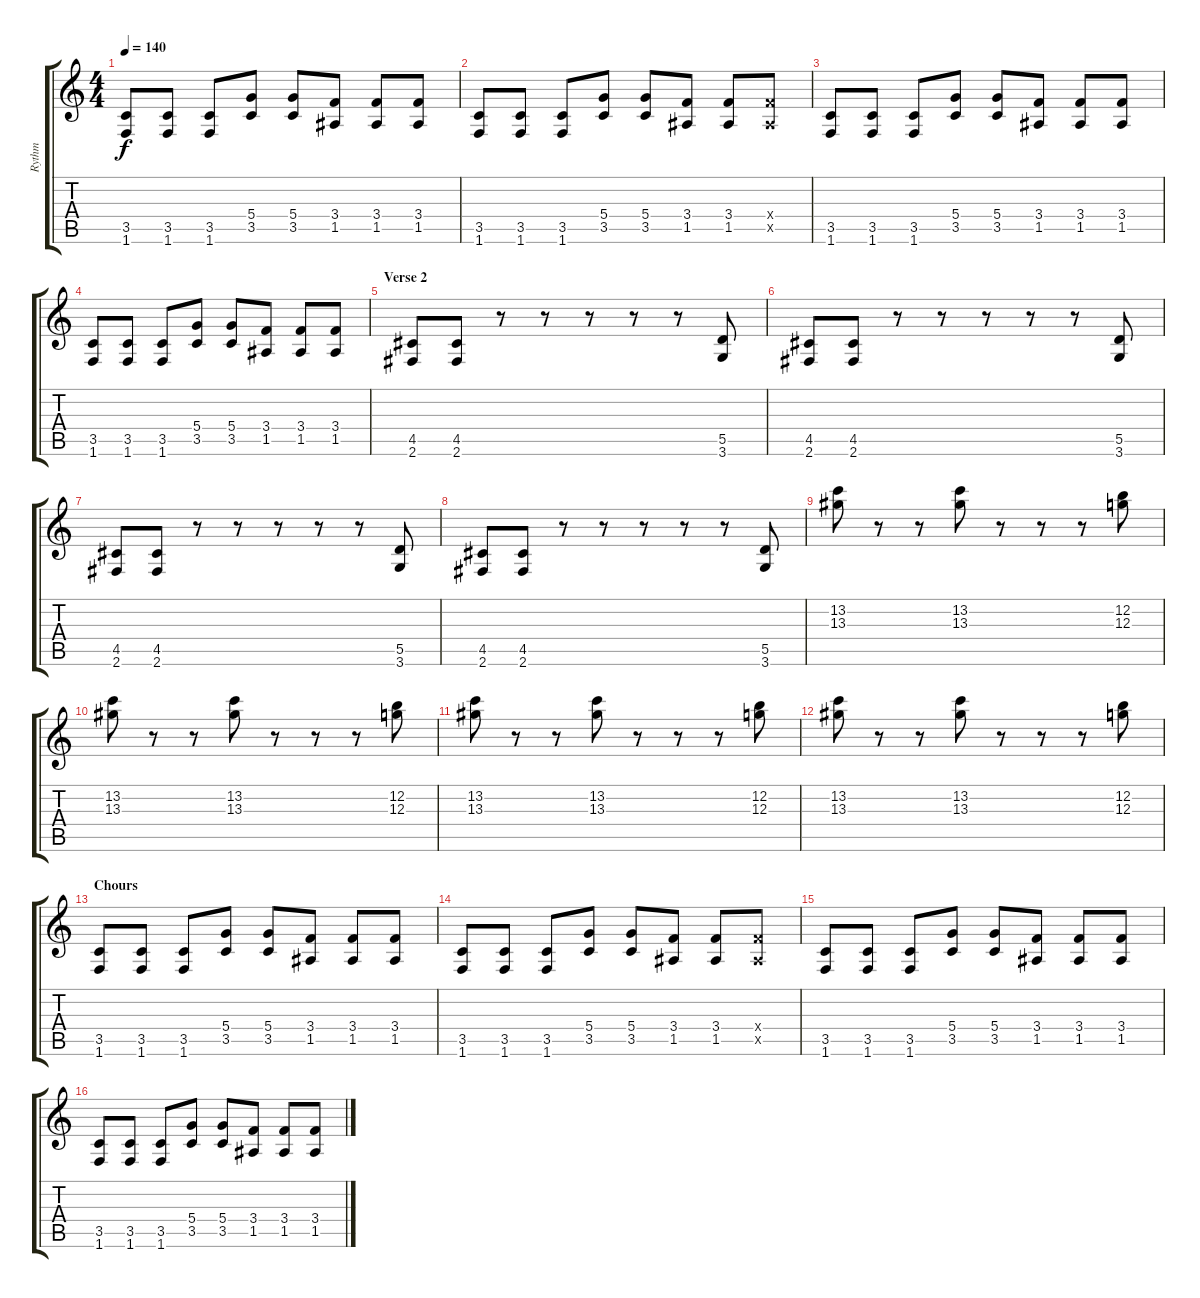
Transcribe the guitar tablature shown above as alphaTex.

\track ("Rythm" "Rythm") {instrument distortionguitar}
\staff {score tabs}
\tuning (E4 B3 G3 D3 A2 E2) {hide}
\ts (4 4)
\tempo 140
\clef g2
\ks c
(3.5 1.6).8{dy f} (3.5 1.6).8 (3.5 1.6).8 (5.4 3.5).8 (5.4 3.5).8 (3.4 1.5).8 (3.4 1.5).8 (3.4 1.5).8 |
(3.5 1.6).8 (3.5 1.6).8 (3.5 1.6).8 (5.4 3.5).8 (5.4 3.5).8 (3.4 1.5).8 (3.4 1.5).8 (3.4{x} 1.5{x}).8 |
(3.5 1.6).8 (3.5 1.6).8 (3.5 1.6).8 (5.4 3.5).8 (5.4 3.5).8 (3.4 1.5).8 (3.4 1.5).8 (3.4 1.5).8 |
(3.5 1.6).8 (3.5 1.6).8 (3.5 1.6).8 (5.4 3.5).8 (5.4 3.5).8 (3.4 1.5).8 (3.4 1.5).8 (3.4 1.5).8 |
\section ("" "Verse 2")
(4.5 2.6).8 (4.5 2.6).8 r.8 r.8 r.8 r.8 r.8 (5.5 3.6).8 |
(4.5 2.6).8 (4.5 2.6).8 r.8 r.8 r.8 r.8 r.8 (5.5 3.6).8 |
(4.5 2.6).8 (4.5 2.6).8 r.8 r.8 r.8 r.8 r.8 (5.5 3.6).8 |
(4.5 2.6).8 (4.5 2.6).8 r.8 r.8 r.8 r.8 r.8 (5.5 3.6).8 |
(13.2 13.3).8 r.8 r.8 (13.2 13.3).8 r.8 r.8 r.8 (12.2 12.3).8 |
(13.2 13.3).8 r.8 r.8 (13.2 13.3).8 r.8 r.8 r.8 (12.2 12.3).8 |
(13.2 13.3).8 r.8 r.8 (13.2 13.3).8 r.8 r.8 r.8 (12.2 12.3).8 |
(13.2 13.3).8 r.8 r.8 (13.2 13.3).8 r.8 r.8 r.8 (12.2 12.3).8 |
\section ("" "Chours")
(3.5 1.6).8 (3.5 1.6).8 (3.5 1.6).8 (5.4 3.5).8 (5.4 3.5).8 (3.4 1.5).8 (3.4 1.5).8 (3.4 1.5).8 |
(3.5 1.6).8 (3.5 1.6).8 (3.5 1.6).8 (5.4 3.5).8 (5.4 3.5).8 (3.4 1.5).8 (3.4 1.5).8 (3.4{x} 1.5{x}).8 |
(3.5 1.6).8 (3.5 1.6).8 (3.5 1.6).8 (5.4 3.5).8 (5.4 3.5).8 (3.4 1.5).8 (3.4 1.5).8 (3.4 1.5).8 |
(3.5 1.6).8 (3.5 1.6).8 (3.5 1.6).8 (5.4 3.5).8 (5.4 3.5).8 (3.4 1.5).8 (3.4 1.5).8 (3.4 1.5).8
